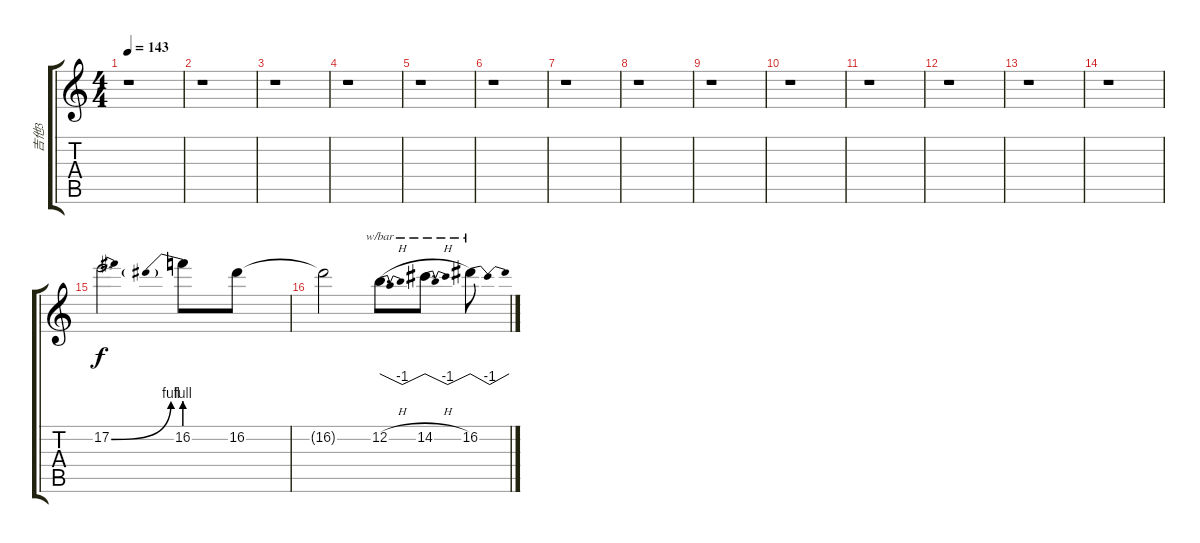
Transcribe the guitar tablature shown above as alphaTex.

\track ("吉他3" "吉他3") {instrument distortionguitar}
\staff {score tabs}
\tuning (E4 B3 G3 D3 A2 E2) {hide}
\ts (4 4)
\tempo 143
\clef g2
\ks c
r.1{dy f} |
r.1 |
r.1 |
r.1 |
r.1 |
r.1 |
r.1 |
r.1 |
r.1 |
r.1 |
r.1 |
r.1 |
r.1 |
r.1 |
17.2{be (bend 0 0 60 4)}.2{d} 16.2{be (prebend 40 4 60 4)}.8 16.2.8 |
16.2{t}.2 12.2{h}.8{d tbe (dip default 0 0 30 -4 60 0)} 14.2{h}.8{d tbe (dip default 0 0 30 -4 60 0)} 16.2.8{tbe (dip default 0 0 30 -4 60 0)}
